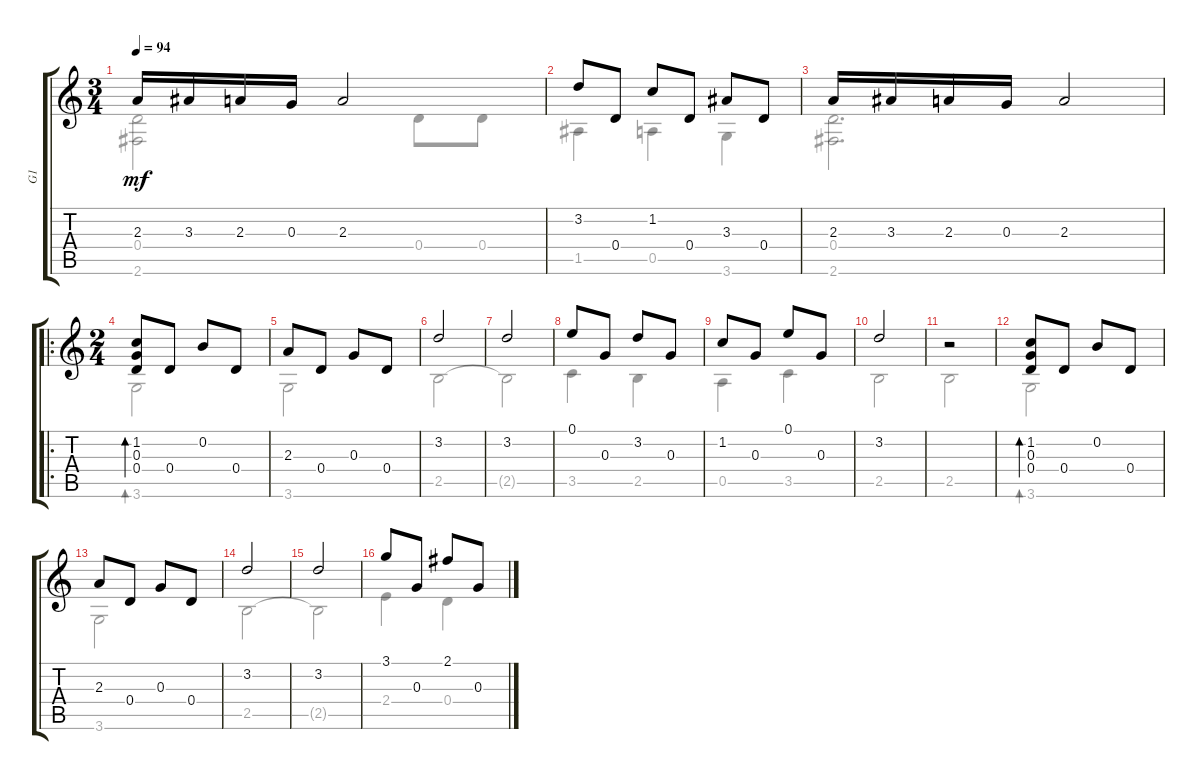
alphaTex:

\track ("G1 " "G1 ") {instrument acousticguitarnylon}
\staff {score tabs}
\tuning (E4 B3 G3 D3 A2 E2) {hide}
\voice
\ts (3 4)
\tempo 94
\clef g2
\ks c
2.3.16{dy mf} 3.3.16 2.3.16 0.3.16 2.3.2 |
3.2.8 0.4.8 1.2.8 0.4.8 3.3.8 0.4.8 |
2.3.16 3.3.16 2.3.16 0.3.16 2.3.2 |
\ro
\ts (2 4)
(1.2 0.3 0.4).8{bd 30} 0.4.8 0.2.8 0.4.8 |
2.3.8 0.4.8 0.3.8 0.4.8 |
3.2.2 |
3.2.2 |
0.1.8 0.3.8 3.2.8 0.3.8 |
1.2.8 0.3.8 0.1.8 0.3.8 |
3.2.2 |
r.2 |
(1.2 0.3 0.4).8{bd 30} 0.4.8 0.2.8 0.4.8 |
2.3.8 0.4.8 0.3.8 0.4.8 |
3.2.2 |
3.2.2 |
3.1.8 0.3.8 2.1.8 0.3.8
\voice
\clef g2
\ottava regular
\simile none
\ks c
(0.4 2.6).2{dy mf} 0.4.8 0.4.8 |
1.5.4 0.5.4 3.6.4 |
(0.4 2.6).2{d} |
3.6.2{bd 30} |
3.6.2 |
2.5.2 |
2.5{t}.2 |
3.5.4 2.5.4 |
0.5.4 3.5.4 |
2.5.2 |
2.5.2 |
3.6.2{bd 30} |
3.6.2 |
2.5.2 |
2.5{t}.2 |
2.4.4 0.4.4
